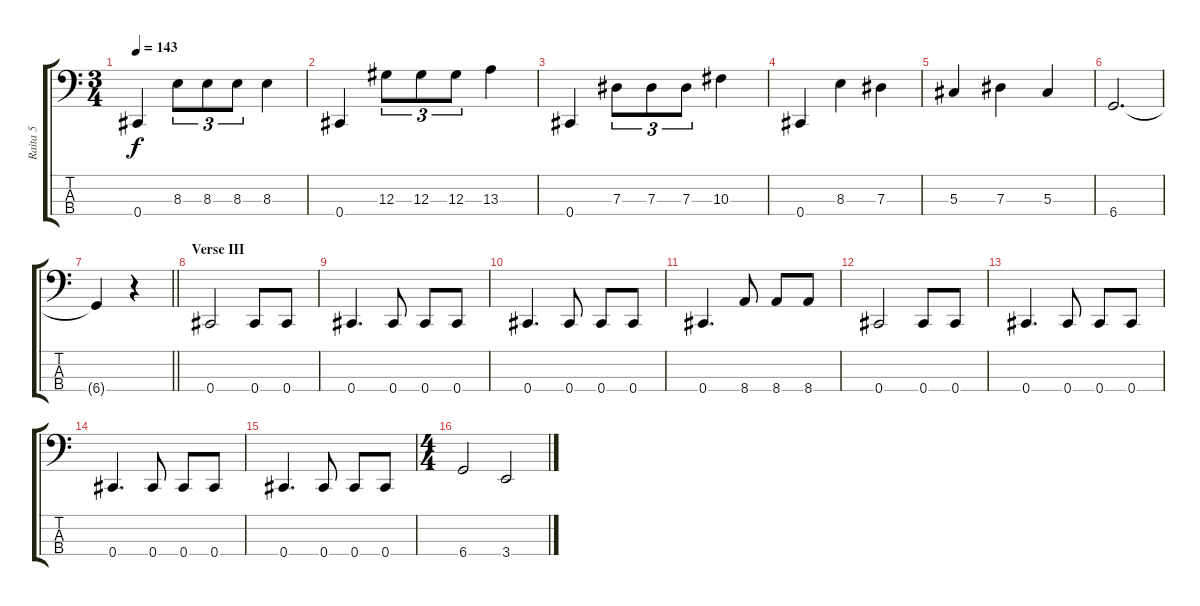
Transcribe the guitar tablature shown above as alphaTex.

\track ("Raita 5" "Raita 5") {instrument electricbassfinger}
\staff {score tabs}
\tuning (Gb2 Db2 Ab1 Db1) {hide}
\ts (3 4)
\tempo 143
\clef f4
\ks c
0.4.4{dy f} 8.3.8{tu (3 2)} 8.3.8{tu (3 2)} 8.3.8{tu (3 2)} 8.3.4 |
0.4.4 12.3.8{tu (3 2)} 12.3.8{tu (3 2)} 12.3.8{tu (3 2)} 13.3.4 |
0.4.4 7.3.8{tu (3 2)} 7.3.8{tu (3 2)} 7.3.8{tu (3 2)} 10.3.4 |
0.4.4 8.3.4 7.3.4 |
5.3.4 7.3.4 5.3.4 |
6.4.2{d} |
\barLineRight lightlight
6.4{t}.4 r.4 |
\section ("" "Verse III")
0.4.2 0.4.8 0.4.8 |
0.4.4{d} 0.4.8 0.4.8 0.4.8 |
0.4.4{d} 0.4.8 0.4.8 0.4.8 |
0.4.4{d} 8.4.8 8.4.8 8.4.8 |
0.4.2 0.4.8 0.4.8 |
0.4.4{d} 0.4.8 0.4.8 0.4.8 |
0.4.4{d} 0.4.8 0.4.8 0.4.8 |
0.4.4{d} 0.4.8 0.4.8 0.4.8 |
\ts (4 4)
6.4.2 3.4.2
